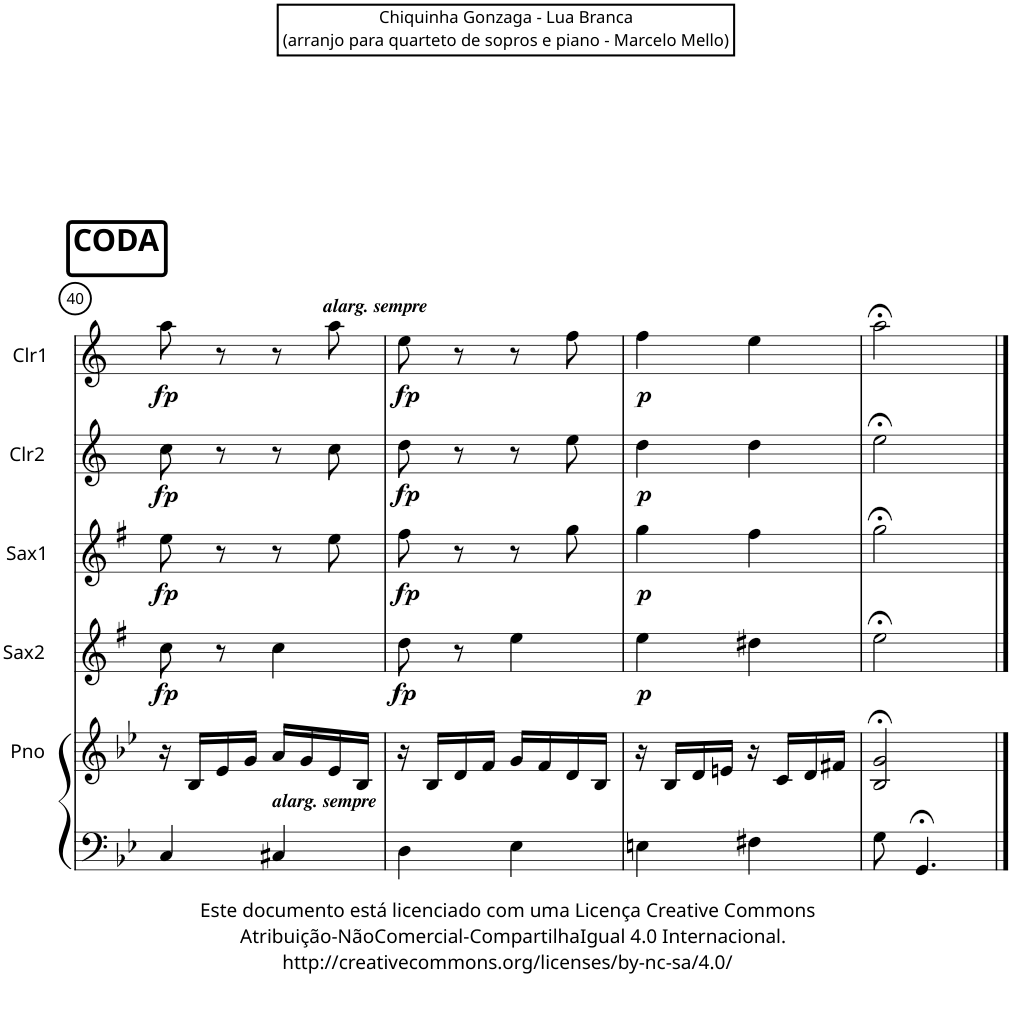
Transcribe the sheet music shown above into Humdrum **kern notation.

**kern	**kern	**kern	**dynam	**kern	**dynam	**kern	**dynam	**kern	**dynam
*part6	*part5	*part4	*part4	*part3	*part3	*part2	*part2	*part1	*part1
*staff6	*staff5	*staff4	*staff4	*staff3	*staff3	*staff2	*staff2	*staff1	*staff1
*I"Piano, pno l	*I"Piano	*I"Sax Alto 2 (Eb)	*	*I"Sax Alto 1 (Eb)	*	*I"Clarinete 2 (Bb)	*	*I"Clarinete 1 (Bb)	*
*I'Pno	*I'Pno	*I'Sax2	*	*I'Sax1	*	*I'Clr2	*	*I'Clr1	*
!!LO:PB:g=z
*clefF4	*clefG2	*clefG2	*	*clefG2	*	*clefG2	*	*clefG2	*
*	*	*Trd5c9	*	*Trd5c9	*	*Trd1c2	*	*Trd1c2	*
*k[b-e-]	*k[b-e-]	*k[f#]	*	*k[f#]	*	*k[]	*	*k[]	*
*M2/4	*M2/4	*M2/4	*	*M2/4	*	*M2/4	*	*M2/4	*
!!LO:REH:place=s1:a:t=
!!LO:REH:place=s1:a:B:cj:fs=16:t=CODA
=40	=40	=40	=40	=40	=40	=40	=40	=40	=40
!	!	!	!LO:DY:b	!	!LO:DY:b	!	!LO:DY:b	!	!LO:DY:b
4C/	16r	8cc\	fp	8ee\	fp	8cc\	fp	8aa\	fp
.	16B-/LL	.	.	.	.	.	.	.	.
.	16e-/	8r	.	8r	.	8r	.	8r	.
.	16g/JJ	.	.	.	.	.	.	.	.
!	!LO:TX:a:Bi:t=alarg. sempre	!	!	!	!	!	!	!	!
4C#X/	16a/LL	4cc\	.	8r	.	8r	.	8r	.
.	16g/	.	.	.	.	.	.	.	.
!	!	!	!	!	!	!	!	!LO:TX:a:Bi:t=alarg. sempre	!
.	16e-/	.	.	8ee\	.	8cc\	.	8aa\	.
.	16B-/JJ	.	.	.	.	.	.	.	.
=41	=41	=41	=41	=41	=41	=41	=41	=41	=41
!	!	!	!LO:DY:b	!	!LO:DY:b	!	!LO:DY:b	!	!LO:DY:b
4D\	16r	8dd\	fp	8ff#\	fp	8dd\	fp	8ee\	fp
.	16B-/LL	.	.	.	.	.	.	.	.
.	16d/	8r	.	8r	.	8r	.	8r	.
.	16f/JJ	.	.	.	.	.	.	.	.
4E-\	16g/LL	4ee\	.	8r	.	8r	.	8r	.
.	16f/	.	.	.	.	.	.	.	.
.	16d/	.	.	8gg\	.	8ee\	.	8ff\	.
.	16B-/JJ	.	.	.	.	.	.	.	.
=42	=42	=42	=42	=42	=42	=42	=42	=42	=42
!	!	!	!LO:DY:b	!	!LO:DY:b	!	!LO:DY:b	!	!LO:DY:b
4En\	16r	4ee\	p	4gg\	p	4dd\	p	4ff\	p
.	16B-/LL	.	.	.	.	.	.	.	.
.	16d/	.	.	.	.	.	.	.	.
.	16en/JJ	.	.	.	.	.	.	.	.
4F#X\	16r	4dd#X\	.	4ff#\	.	4dd\	.	4ee\	.
.	16c/LL	.	.	.	.	.	.	.	.
.	16d/	.	.	.	.	.	.	.	.
.	16f#X/JJ	.	.	.	.	.	.	.	.
=43	=43	=43	=43	=43	=43	=43	=43	=43	=43
8G\	2B-/;< 2g/;<	2ee;<\	.	2gg;<\	.	2ee;<\	.	2aa;<\	.
!LO:TX:a:t=Este documento está licenciado com uma Licença Creative Commons	!	!	!	!	!	!	!	!	!
!LO:TX:a:t=Atribuição-NãoComercial-CompartilhaIgual 4.0 Internacional.	!	!	!	!	!	!	!	!	!
!LO:TX:a:t=http&colon;//creativecommons.org/licenses/by-nc-sa/4.0/	!	!	!	!	!	!	!	!	!
4.GG;</	.	.	.	.	.	.	.	.	.
==	==	==	==	==	==	==	==	==	==
*-	*-	*-	*-	*-	*-	*-	*-	*-	*-
